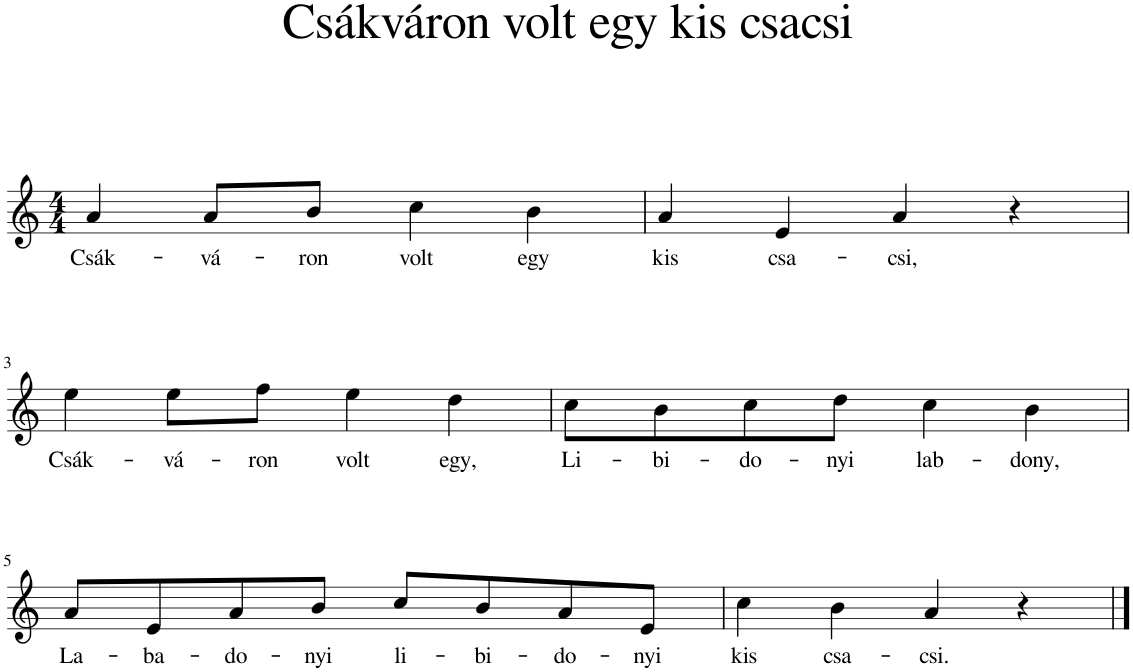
**kern	**text
*part1	*part1
*staff1	*staff1
*I"Piano	*
*I'Pno	*
*clefG2	*
*k[]	*
*M4/4	*
=1	=1
!	!LO:LY:b
4a/	Csák-
!	!LO:LY:b
8a/L	-vá-
!	!LO:LY:b
8b/J	-ron
!	!LO:LY:b
4cc\	volt
!	!LO:LY:b
4b\	egy
=2	=2
!	!LO:LY:b
4a/	kis
!	!LO:LY:b
4e/	csa-
!	!LO:LY:b
4a/	-csi,
4r	.
!!LO:LB:g=z
=3	=3
!	!LO:LY:b
4ee\	Csák-
!	!LO:LY:b
8ee\L	-vá-
!	!LO:LY:b
8ff\J	-ron
!	!LO:LY:b
4ee\	volt
!	!LO:LY:b
4dd\	egy,
=4	=4
!	!LO:LY:b
8cc\L	Li-
!	!LO:LY:b
8b\	-bi-
!	!LO:LY:b
8cc\	-do-
!	!LO:LY:b
8dd\J	-nyi
!	!LO:LY:b
4cc\	lab-
!	!LO:LY:b
4b\	-dony,
!!LO:LB:g=z
=5	=5
!	!LO:LY:b
8a/L	La-
!	!LO:LY:b
8e/	-ba-
!	!LO:LY:b
8a/	-do-
!	!LO:LY:b
8b/J	-nyi
!	!LO:LY:b
8cc/L	li-
!	!LO:LY:b
8b/	-bi-
!	!LO:LY:b
8a/	-do-
!	!LO:LY:b
8e/J	-nyi
=6	=6
!	!LO:LY:b
4cc\	kis
!	!LO:LY:b
4b\	csa-
!	!LO:LY:b
4a/	-csi.
4r	.
==	==
*-	*-
